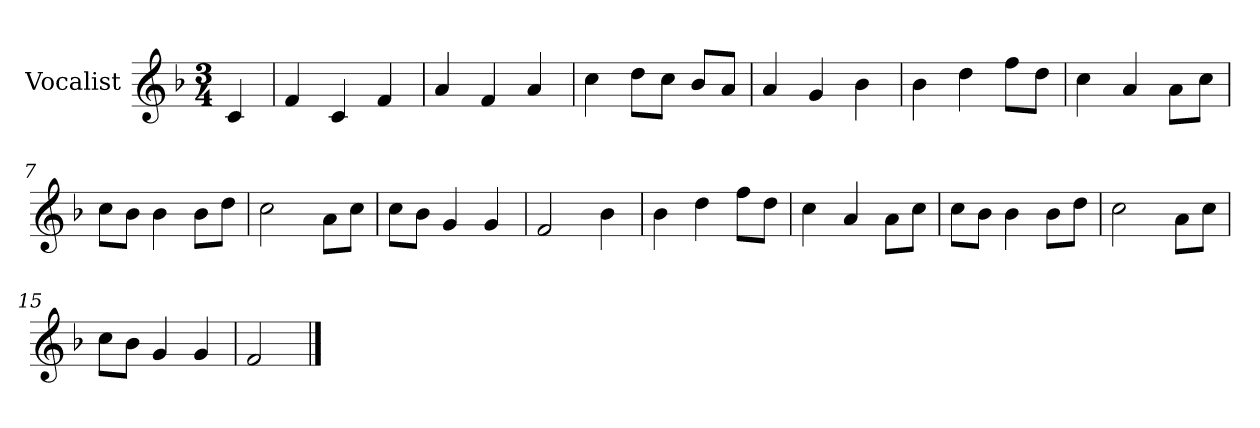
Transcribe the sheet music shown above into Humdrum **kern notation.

**kern
*part1
*staff1
*I"Vocalist
*k[b-]
*F:
*M3/4
=
4c
=1
4f
4c
4f
=2
4a
4f
4a
=3
4cc
8ddL
8ccJ
8b-L
8aJ
=4
4a
4g
4b-
=5
4b-
4dd
8ffL
8ddJ
=6
4cc
4a
8aL
8ccJ
=7
8ccL
8b-J
4b-
8b-L
8ddJ
=8
2cc
8aL
8ccJ
=9
8ccL
8b-J
4g
4g
=10
2f
4b-
=11
4b-
4dd
8ffL
8ddJ
=12
4cc
4a
8aL
8ccJ
=13
8ccL
8b-J
4b-
8b-L
8ddJ
=14
2cc
8aL
8ccJ
=15
8ccL
8b-J
4g
4g
=16
2f
==
*-
